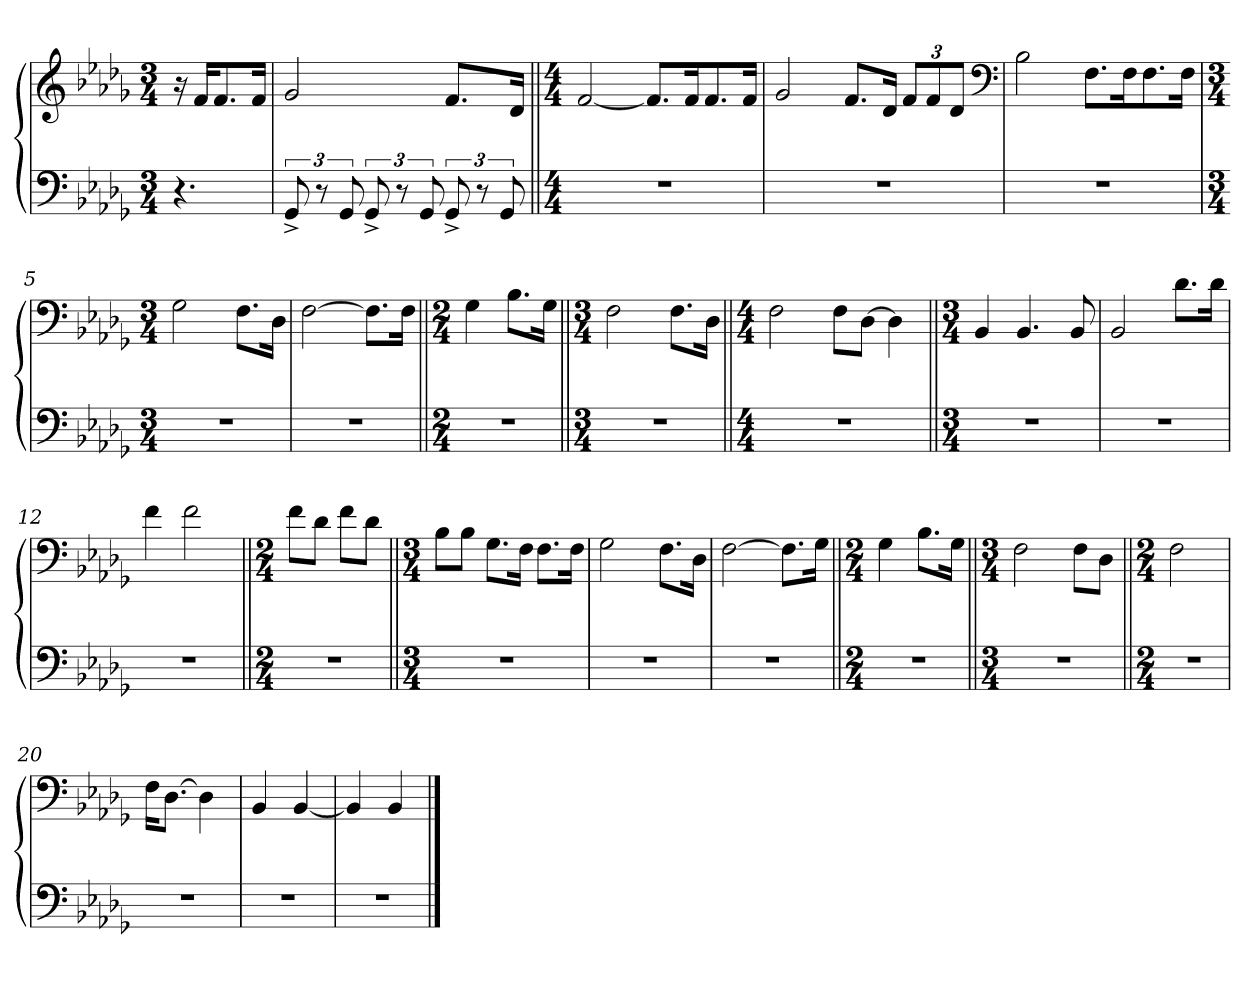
**kern	**kern
*part1	*part1
*staff2	*staff1
*clefF4	*clefG2
*k[b-e-a-d-g-]	*k[b-e-a-d-g-]
*M3/4	*M3/4
=	=
4.r	16r
.	16f/KL
.	8.f/
.	16f/Jk
=1	=1
12GG-^/	2g-/
12r	.
12GG-/	.
12GG-^/	.
12r	.
12GG-/	.
12GG-^/	8.f/L
12r	.
12GG-/	.
.	16d-/Jk
=2||	=2||
*M4/4	*M4/4
1r	[2f/
.	8.f/L]
.	16f/K
.	8.f/
.	16f/Jk
=3	=3
1r	2g-/
.	8.f/L
.	16d-/Jk
.	12f/L
.	12f/
.	12d-/J
*	*clefF4
=4	=4
1r	2B-\
.	8.F\L
.	16F\K
.	8.F\
.	16F\Jk
=5	=5
*M3/4	*M3/4
2.r	2G-\
.	8.F\L
.	16D-\Jk
=6	=6
2.r	[2F\
.	8.F\L]
.	16F\Jk
=7||	=7||
*M2/4	*M2/4
2r	4G-\
.	8.B-\L
.	16G-\Jk
=8||	=8||
*M3/4	*M3/4
2.r	2F\
.	8.F\L
.	16D-\Jk
=9||	=9||
*M4/4	*M4/4
1r	2F\
.	8F\L
.	[8D-\J
.	4D-\]
=10||	=10||
*M3/4	*M3/4
2.r	4BB-/
.	4.BB-/
.	8BB-/
=11	=11
2.r	2BB-/
.	8.d-\L
.	16d-\Jk
=12	=12
2.r	4f\
.	2f\
=13||	=13||
*M2/4	*M2/4
2r	8f\L
.	8d-\J
.	8f\L
.	8d-\J
=14||	=14||
*M3/4	*M3/4
2.r	8B-\L
.	8B-\J
.	8.G-\L
.	16F\Jk
.	8.F\L
.	16F\Jk
=15	=15
2.r	2G-\
.	8.F\L
.	16D-\Jk
=16	=16
2.r	[2F\
.	8.F\L]
.	16G-\Jk
=17||	=17||
*M2/4	*M2/4
2r	4G-\
.	8.B-\L
.	16G-\Jk
=18||	=18||
*M3/4	*M3/4
2.r	2F\
.	8F\L
.	8D-\J
=19||	=19||
*M2/4	*M2/4
2r	2F\
=20	=20
2r	16F\KL
.	[8.D-\J
.	4D-\]
=21	=21
2r	4BB-/
.	[4BB-/
=22	=22
2r	4BB-/]
.	4BB-/
==	==
*-	*-
